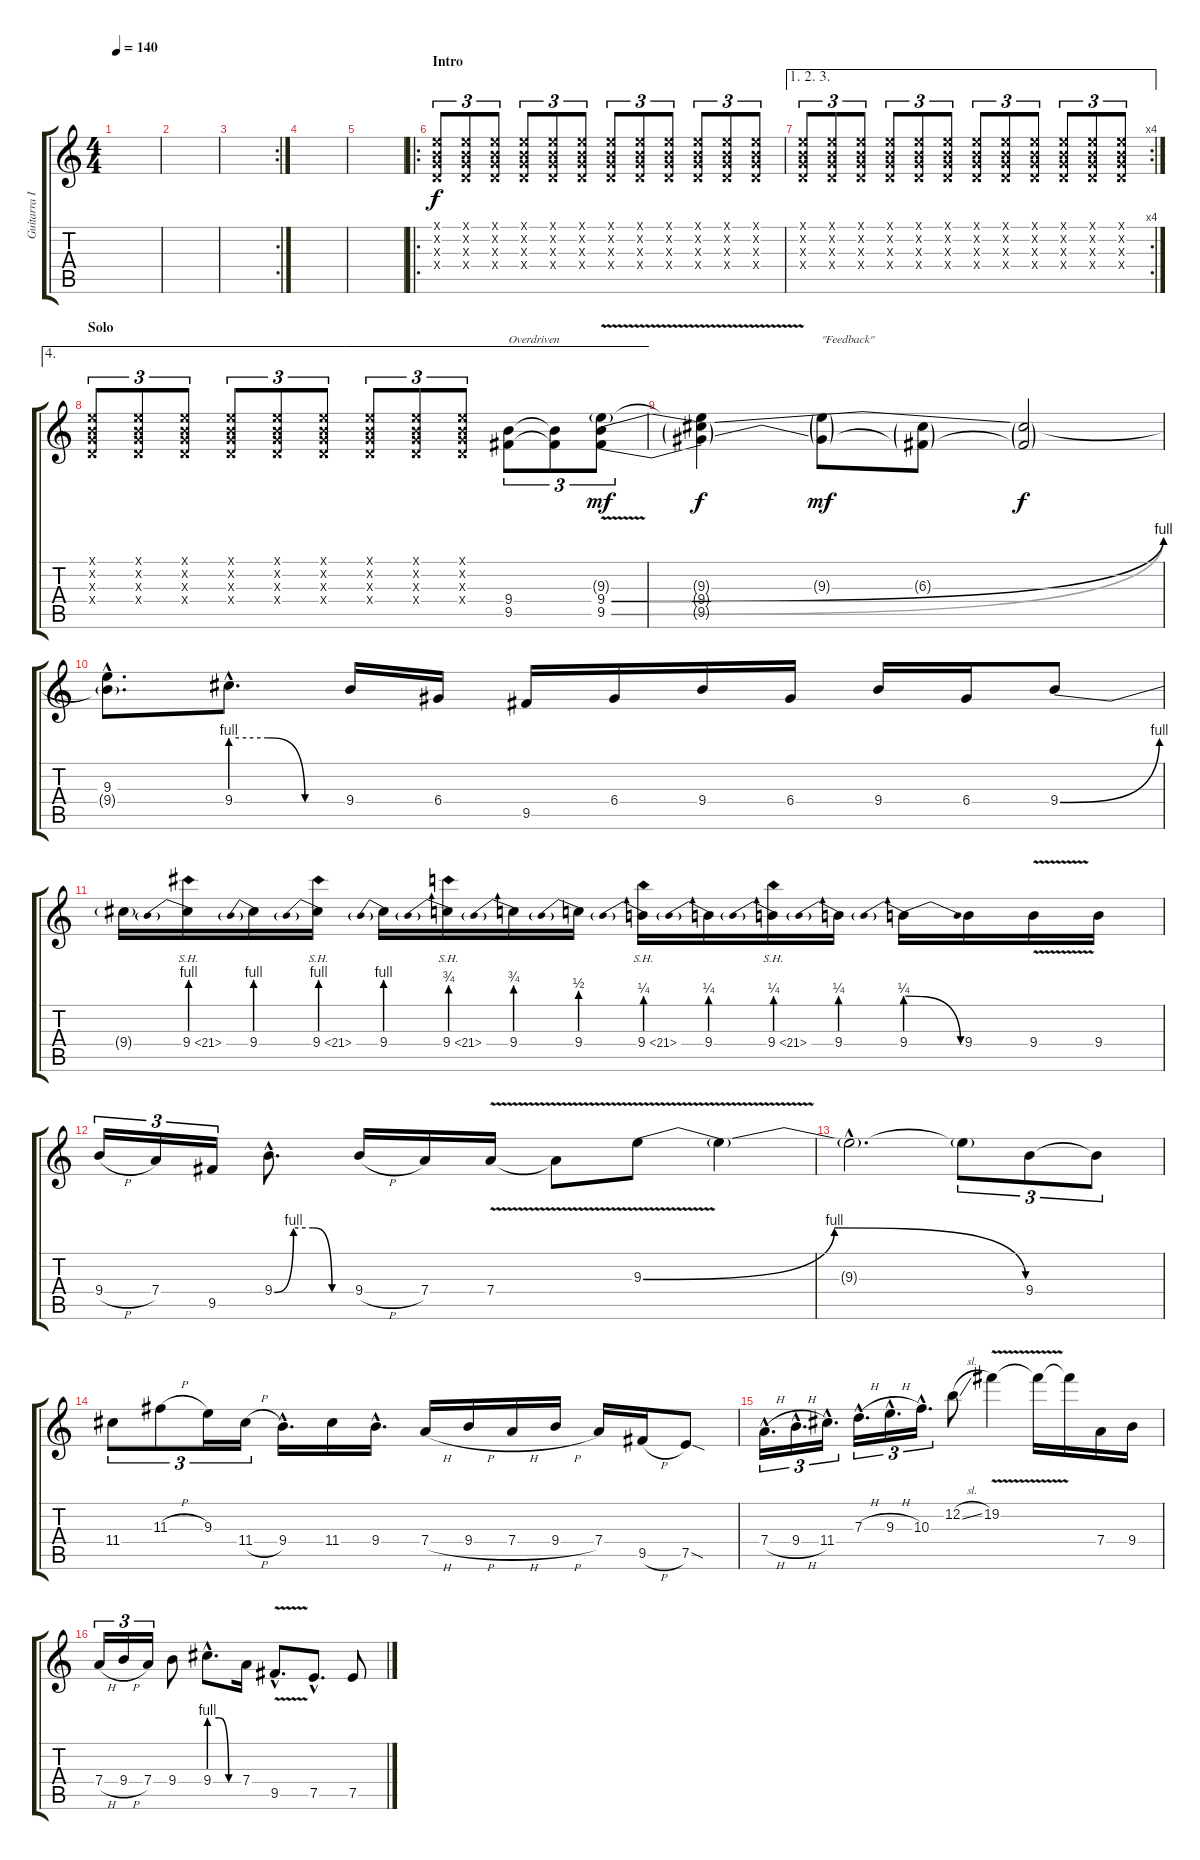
\track ("Guitarra III y IV" "Guitarra I") {instrument distortionguitar}
\staff {score tabs}
\tuning (E4 B3 G3 D3 A2 E2) {hide}
\ts (4 4)
\tempo 140
\clef g2
\ks c
|
|
\rc 2
|
|
|
\ro
\section ("" "Intro")
(0.1{x} 0.2{x} 0.3{x} 0.4{x}).8{tu (3 2) balance 0} (0.1{x} 0.2{x} 0.3{x} 0.4{x}).8{tu (3 2)} (0.1{x} 0.2{x} 0.3{x} 0.4{x}).8{tu (3 2)} (0.1{x} 0.2{x} 0.3{x} 0.4{x}).8{tu (3 2) balance 16} (0.1{x} 0.2{x} 0.3{x} 0.4{x}).8{tu (3 2)} (0.1{x} 0.2{x} 0.3{x} 0.4{x}).8{tu (3 2)} (0.1{x} 0.2{x} 0.3{x} 0.4{x}).8{tu (3 2) balance 0} (0.1{x} 0.2{x} 0.3{x} 0.4{x}).8{tu (3 2)} (0.1{x} 0.2{x} 0.3{x} 0.4{x}).8{tu (3 2)} (0.1{x} 0.2{x} 0.3{x} 0.4{x}).8{tu (3 2) balance 16} (0.1{x} 0.2{x} 0.3{x} 0.4{x}).8{tu (3 2)} (0.1{x} 0.2{x} 0.3{x} 0.4{x}).8{tu (3 2)} |
\ae (1 2 3)
\rc 4
(0.1{x} 0.2{x} 0.3{x} 0.4{x}).8{tu (3 2) balance 0} (0.1{x} 0.2{x} 0.3{x} 0.4{x}).8{tu (3 2)} (0.1{x} 0.2{x} 0.3{x} 0.4{x}).8{tu (3 2)} (0.1{x} 0.2{x} 0.3{x} 0.4{x}).8{tu (3 2) balance 16} (0.1{x} 0.2{x} 0.3{x} 0.4{x}).8{tu (3 2)} (0.1{x} 0.2{x} 0.3{x} 0.4{x}).8{tu (3 2)} (0.1{x} 0.2{x} 0.3{x} 0.4{x}).8{tu (3 2) balance 0} (0.1{x} 0.2{x} 0.3{x} 0.4{x}).8{tu (3 2)} (0.1{x} 0.2{x} 0.3{x} 0.4{x}).8{tu (3 2)} (0.1{x} 0.2{x} 0.3{x} 0.4{x}).8{tu (3 2) balance 16} (0.1{x} 0.2{x} 0.3{x} 0.4{x}).8{tu (3 2)} (0.1{x} 0.2{x} 0.3{x} 0.4{x}).8{tu (3 2)} |
\ae 4
\section ("" "Solo")
(0.1{x} 0.2{x} 0.3{x} 0.4{x}).8{tu (3 2) balance 0} (0.1{x} 0.2{x} 0.3{x} 0.4{x}).8{tu (3 2)} (0.1{x} 0.2{x} 0.3{x} 0.4{x}).8{tu (3 2)} (0.1{x} 0.2{x} 0.3{x} 0.4{x}).8{tu (3 2) balance 16} (0.1{x} 0.2{x} 0.3{x} 0.4{x}).8{tu (3 2)} (0.1{x} 0.2{x} 0.3{x} 0.4{x}).8{tu (3 2)} (0.1{x} 0.2{x} 0.3{x} 0.4{x}).8{tu (3 2) balance 0} (0.1{x} 0.2{x} 0.3{x} 0.4{x}).8{tu (3 2)} (0.1{x} 0.2{x} 0.3{x} 0.4{x}).8{tu (3 2)} (9.4 9.5).8{tu (3 2) txt "Overdriven" volume 16 balance 8 instrument overdrivenguitar} (9.4{t} 9.5{t}).8{tu (3 2)} (9.3{g} 9.4{be (bend 0 0 60 4) v} 9.5{be (bend 0 0 60 4) v}).8{tu (3 2) dy mf} |
(9.3{t} 9.4{t} 9.5{t}).4{dy f} (9.3{g} 9.5{t}).8{txt "\"Feedback\"" dy mf} (6.3{g} 9.5{t}).8 (9.4{t} 9.5{t}).2{dy f} |
(9.3{hac} 9.4{hac t}).8{d} 9.4{be (custom 0 4 20 4 40 0 60 0) hac}.8{d} 9.4.16 6.4.16 9.5.16 6.4.16 9.4.16 6.4.16 9.4.16 6.4.16 9.4{be (bend 0 0 60 4)}.8 |
9.4{t}.16 9.4{be (prebend 0 4 60 4) sh 12}.16 9.4{be (prebend 0 4 60 4)}.16 9.4{be (prebend 0 4 60 4) sh 12}.16 9.4{be (prebend 0 4 60 4)}.16 9.4{be (prebend 0 3 60 3) sh 12}.16 9.4{be (prebend 0 3 60 3)}.16 9.4{be (prebend 0 2 60 2)}.16 9.4{be (prebend 0 1 60 1) sh 12}.16 9.4{be (prebend 0 1 60 1)}.16 9.4{be (prebend 0 1 60 1) sh 12}.16 9.4{be (prebend 0 1 60 1)}.16 9.4{be (prebendrelease 0 1 60 0)}.16 9.4.16 9.4{v}.16 9.4.16 |
9.4{h}.16{tu (3 2)} 7.4.16{tu (3 2)} 9.5.16{tu (3 2)} 9.4{be (custom 0 0 15 4 30 4 45 0 60 0) hac}.8{d} 9.4{h}.16 7.4.16 7.4{v}.16 7.4{t}.8 9.3{be (bendrelease 0 0 10 4 50 4 60 0) v}.8 9.3{t}.4 |
9.3{hac t}.2{d} 9.3{t}.8{tu (3 2)} 9.4.8{tu (3 2)} 9.4{t}.8{tu (3 2)} |
11.4.8{tu (3 2)} 11.3{h}.8{tu (3 2)} 9.3.16{tu (3 2)} 11.4{h}.16{tu (3 2)} 9.4{hac}.16{d} 11.4.16 9.4{hac}.16{d} 7.4{h}.16 9.4{h}.16 7.4{h}.16 9.4{h}.16 7.4.16 9.5{h}.16 7.5{sod}.8 |
7.4{h hac}.16{d tu (3 2)} 9.4{h hac}.16{d tu (3 2)} 11.4{hac}.16{d tu (3 2)} 7.3{h hac}.16{d tu (3 2)} 9.3{h hac}.16{d tu (3 2)} 10.3{hac}.16{d tu (3 2)} 12.2{sl}.8 19.2{v}.4 19.2{t}.16 19.2{t}.16 7.4.16 9.4.16 |
7.4{h}.16{tu (3 2)} 9.4{h}.16{tu (3 2)} 7.4.16{tu (3 2)} 9.4.8 9.4{be (custom 0 4 20 4 40 0 60 0) hac}.8{d} 7.4.16 9.5{v hac}.8{d} 7.5{hac}.8{d} 7.5.8
